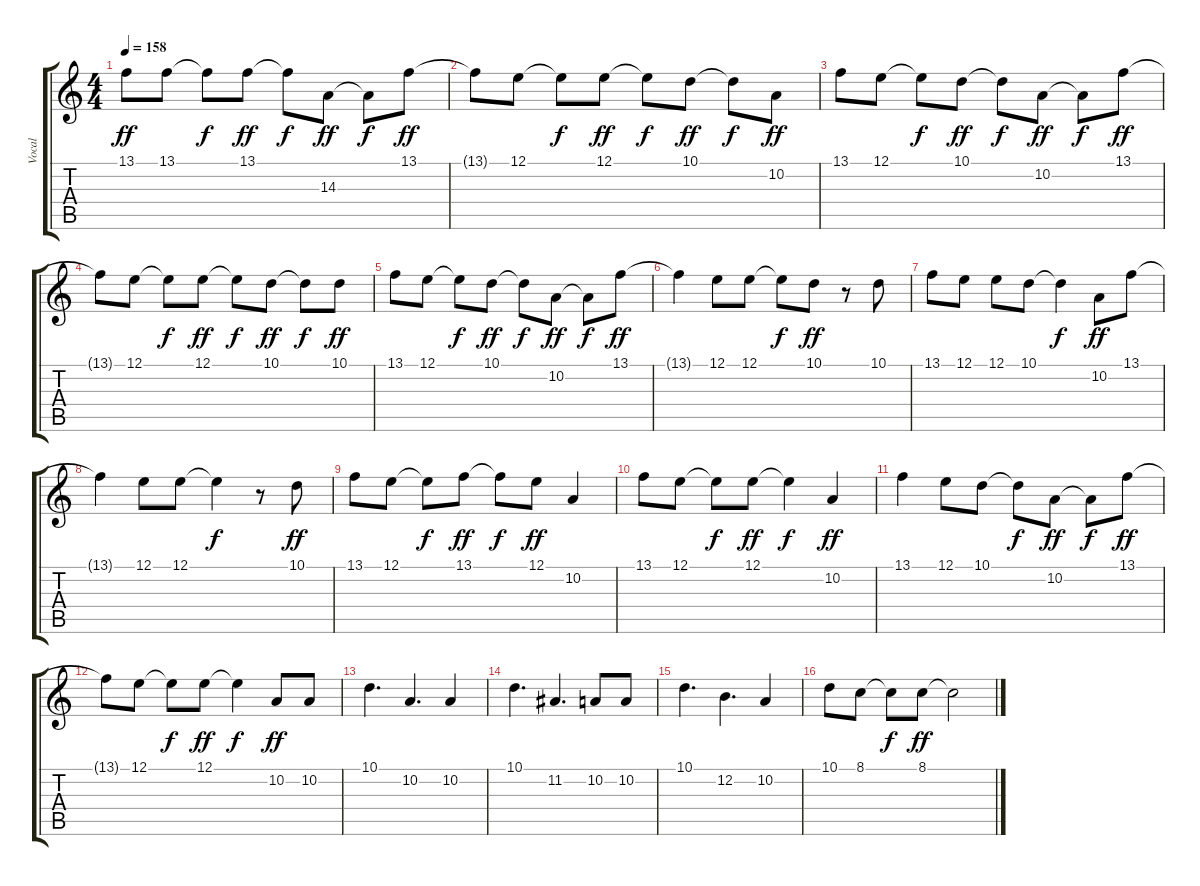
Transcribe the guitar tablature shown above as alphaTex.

\track ("Vocal" "Vocal") {instrument lead8bassandlead}
\staff {score tabs}
\tuning (E4 B3 G3 D3 A2 E2) {hide}
\ts (4 4)
\tempo 158
\clef g2
\ks c
13.1.8{dy ff} 13.1.8 13.1{t}.8{dy f} 13.1.8{dy ff} 13.1{t}.8{dy f} 14.3.8{dy ff} 14.3{t}.8{dy f} 13.1.8{dy ff} |
13.1{t}.8 12.1.8 12.1{t}.8{dy f} 12.1.8{dy ff} 12.1{t}.8{dy f} 10.1.8{dy ff} 10.1{t}.8{dy f} 10.2.8{dy ff} |
13.1.8 12.1.8 12.1{t}.8{dy f} 10.1.8{dy ff} 10.1{t}.8{dy f} 10.2.8{dy ff} 10.2{t}.8{dy f} 13.1.8{dy ff} |
13.1{t}.8 12.1.8 12.1{t}.8{dy f} 12.1.8{dy ff} 12.1{t}.8{dy f} 10.1.8{dy ff} 10.1{t}.8{dy f} 10.1.8{dy ff} |
13.1.8 12.1.8 12.1{t}.8{dy f} 10.1.8{dy ff} 10.1{t}.8{dy f} 10.2.8{dy ff} 10.2{t}.8{dy f} 13.1.8{dy ff} |
13.1{t}.4 12.1.8 12.1.8 12.1{t}.8{dy f} 10.1.8{dy ff} r.8 10.1.8 |
13.1.8 12.1.8 12.1.8 10.1.8 10.1{t}.4{dy f} 10.2.8{dy ff} 13.1.8 |
13.1{t}.4 12.1.8 12.1.8 12.1{t}.4{dy f} r.8 10.1.8{dy ff} |
13.1.8 12.1.8 12.1{t}.8{dy f} 13.1.8{dy ff} 13.1{t}.8{dy f} 12.1.8{dy ff} 10.2.4 |
13.1.8 12.1.8 12.1{t}.8{dy f} 12.1.8{dy ff} 12.1{t}.4{dy f} 10.2.4{dy ff} |
13.1.4 12.1.8 10.1.8 10.1{t}.8{dy f} 10.2.8{dy ff} 10.2{t}.8{dy f} 13.1.8{dy ff} |
13.1{t}.8 12.1.8 12.1{t}.8{dy f} 12.1.8{dy ff} 12.1{t}.4{dy f} 10.2.8{dy ff} 10.2.8 |
10.1.4{d} 10.2.4{d} 10.2.4 |
10.1.4{d} 11.2.4{d} 10.2.8 10.2.8 |
10.1.4{d} 12.2.4{d} 10.2.4 |
10.1.8 8.1.8 8.1{t}.8{dy f} 8.1.8{dy ff} 8.1{t}.2
